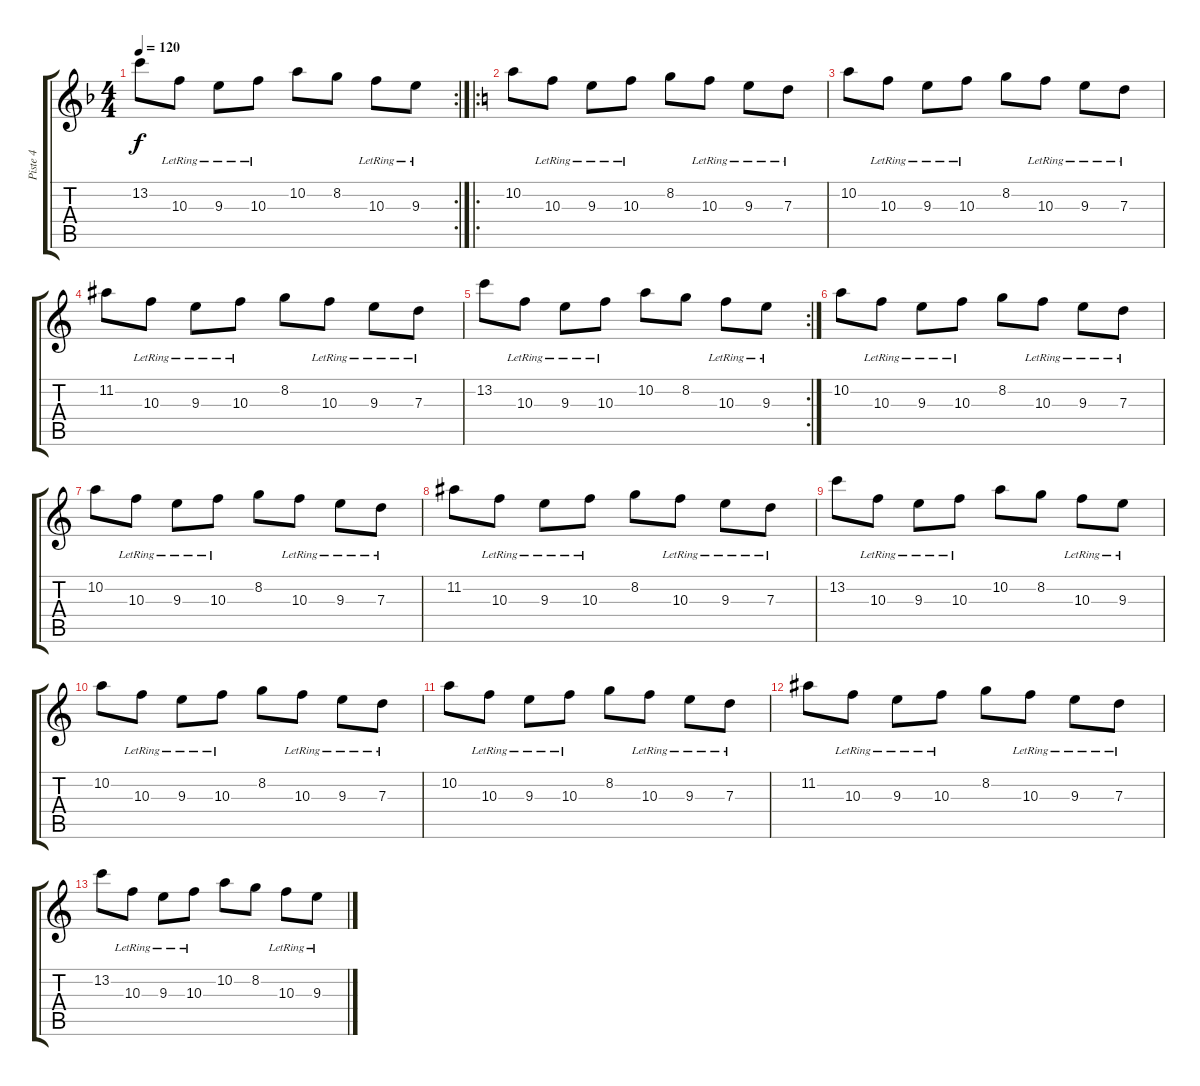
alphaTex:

\track ("Piste 4" "Piste 4") {instrument distortionguitar}
\staff {score tabs}
\tuning (E4 B3 G3 D3 A2 D2) {hide}
\rc 2
\ts (4 4)
\tempo 120
\clef g2
\ks f
13.2.8{dy f} 10.3{lr}.8 9.3{lr}.8 10.3{lr}.8 10.2.8 8.2.8 10.3{lr}.8 9.3{lr}.8 |
\ro
\ks c
10.2.8 10.3{lr}.8 9.3{lr}.8 10.3{lr}.8 8.2.8 10.3{lr}.8 9.3{lr}.8 7.3{lr}.8 |
10.2.8 10.3{lr}.8 9.3{lr}.8 10.3{lr}.8 8.2.8 10.3{lr}.8 9.3{lr}.8 7.3{lr}.8 |
11.2.8 10.3{lr}.8 9.3{lr}.8 10.3{lr}.8 8.2.8 10.3{lr}.8 9.3{lr}.8 7.3{lr}.8 |
\rc 2
13.2.8 10.3{lr}.8 9.3{lr}.8 10.3{lr}.8 10.2.8 8.2.8 10.3{lr}.8 9.3{lr}.8 |
10.2.8{volume 8} 10.3{lr}.8 9.3{lr}.8 10.3{lr}.8 8.2.8 10.3{lr}.8 9.3{lr}.8 7.3{lr}.8 |
10.2.8 10.3{lr}.8 9.3{lr}.8 10.3{lr}.8 8.2.8 10.3{lr}.8 9.3{lr}.8 7.3{lr}.8 |
11.2.8 10.3{lr}.8 9.3{lr}.8 10.3{lr}.8 8.2.8 10.3{lr}.8 9.3{lr}.8 7.3{lr}.8 |
13.2.8 10.3{lr}.8 9.3{lr}.8 10.3{lr}.8 10.2.8 8.2.8 10.3{lr}.8 9.3{lr}.8 |
10.2.8{volume 0} 10.3{lr}.8 9.3{lr}.8 10.3{lr}.8 8.2.8 10.3{lr}.8 9.3{lr}.8 7.3{lr}.8 |
10.2.8 10.3{lr}.8 9.3{lr}.8 10.3{lr}.8 8.2.8 10.3{lr}.8 9.3{lr}.8 7.3{lr}.8 |
11.2.8 10.3{lr}.8 9.3{lr}.8 10.3{lr}.8 8.2.8 10.3{lr}.8 9.3{lr}.8 7.3{lr}.8 |
13.2.8 10.3{lr}.8 9.3{lr}.8 10.3{lr}.8 10.2.8 8.2.8 10.3{lr}.8 9.3{lr}.8
